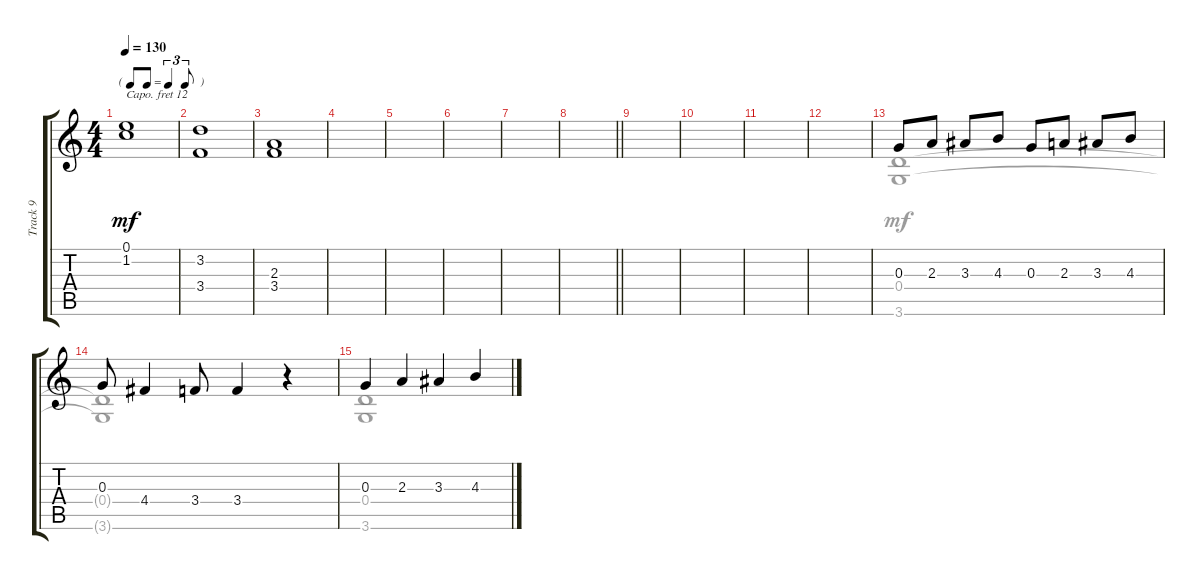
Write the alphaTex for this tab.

\track ("Track 9" "Track 9") {instrument clarinet}
\staff {score tabs}
\capo 12
\tuning (E4 B3 G3 D3 A2 E2) {hide}
\voice
\ts (4 4)
\tf triplet8th
\tempo 130
\clef g2
\ks c
(0.1 1.2).1{dy mf} |
(3.2 3.4).1 |
(2.3 3.4).1 |
|
|
|
|
\barLineRight lightlight
|
|
|
|
|
0.3.8 2.3.8 3.3.8 4.3.8 0.3.8 2.3.8 3.3.8 4.3.8 |
0.3.8 4.4.4 3.4.8 3.4.4 r.4 |
0.3.4 2.3.4 3.3.4 4.3.4 |
\voice
\clef g2
\ottava regular
\simile none
\ks c
|
|
|
|
|
|
|
\barLineRight lightlight
|
|
|
|
|
(0.4 3.6).1 |
(0.4{t} 3.6{t}).1 |
(0.4 3.6).1 |
